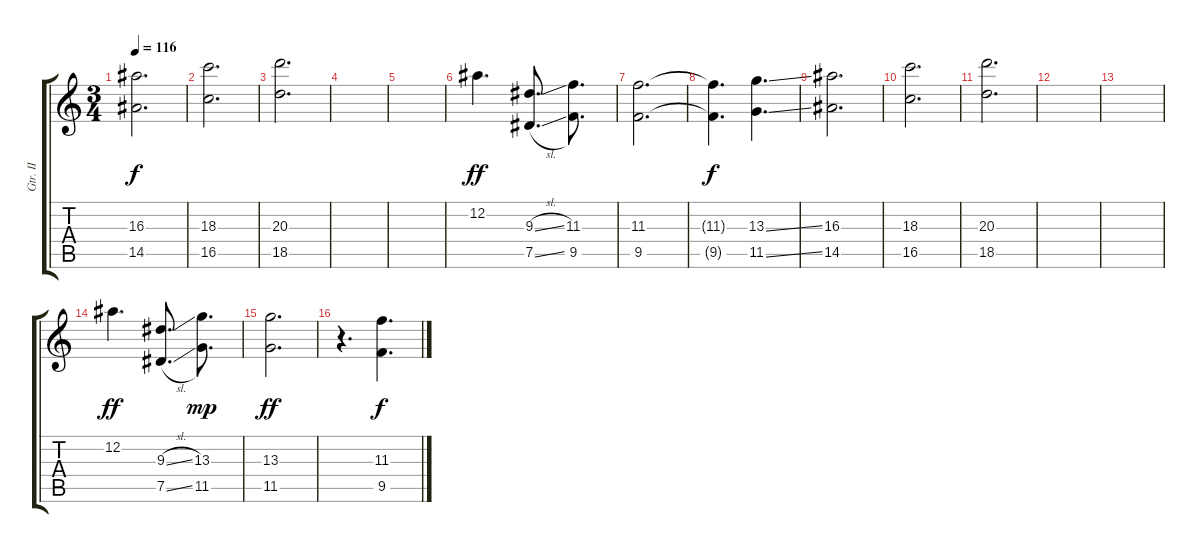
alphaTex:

\track ("Gtr. II" "Gtr. II") {instrument electricguitarclean}
\staff {score tabs}
\tuning (Eb4 Bb3 Gb3 Db3 Ab2 Eb2) {hide}
\ts (3 4)
\tempo 116
\clef g2
\ks c
(16.3 14.5).2{d dy f} |
(18.3 16.5).2{d} |
(20.3 18.5).2{d} |
|
|
12.2.4{d dy ff} (9.3{sl} 7.5{sl}).8{d} (11.3 9.5).8{d} |
(11.3 9.5).2{d} |
(11.3{t} 9.5{t}).4{d dy f} (13.3{ss} 11.5{ss}).4{d} |
(16.3 14.5).2{d} |
(18.3 16.5).2{d} |
(20.3 18.5).2{d} |
|
|
12.2.4{d dy ff} (9.3{sl} 7.5{sl}).8{d} (13.3 11.5).8{d dy mp} |
(13.3 11.5).2{d dy ff} |
r.4{d} (11.3{ss} 9.5{ss}).4{d dy f}
